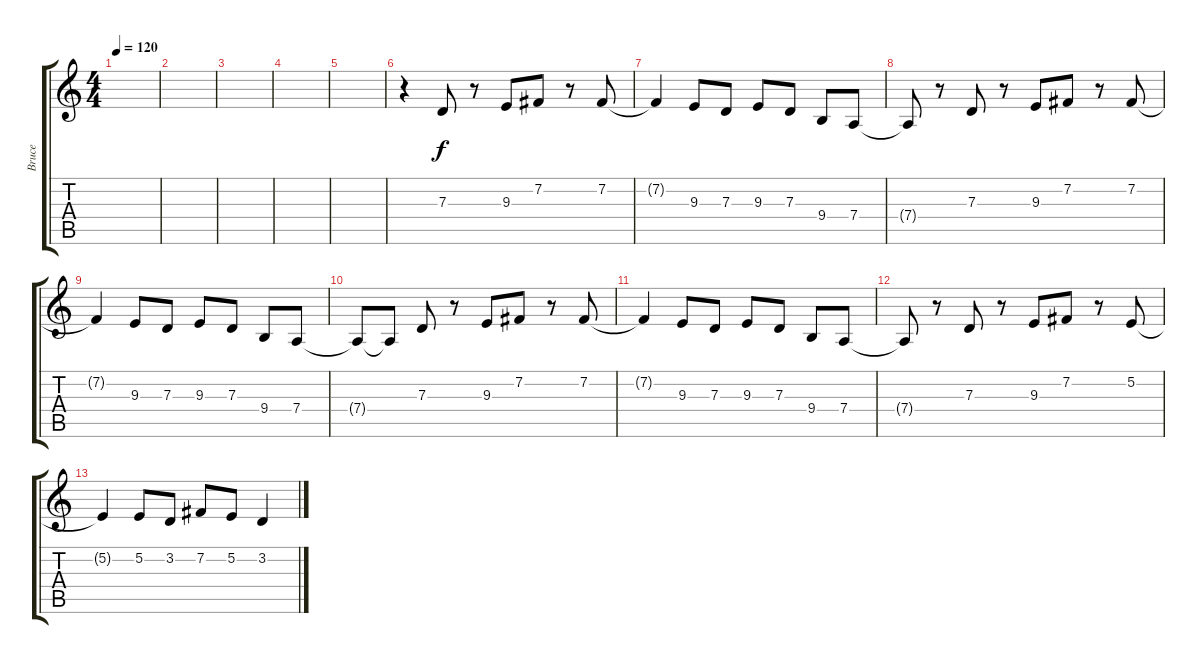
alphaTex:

\track ("Bruce" "Bruce") {instrument lead6voice}
\staff {score tabs}
\tuning (E4 B3 G3 D3 A2 E2) {hide}
\ts (4 4)
\tempo 120
\clef g2
\ks c
|
|
|
|
|
r.4 7.3.8 r.8 9.3.8 7.2.8 r.8 7.2.8 |
7.2{t}.4 9.3.8 7.3.8 9.3.8 7.3.8 9.4.8 7.4.8 |
7.4{t}.8 r.8 7.3.8 r.8 9.3.8 7.2.8 r.8 7.2.8 |
7.2{t}.4 9.3.8 7.3.8 9.3.8 7.3.8 9.4.8 7.4.8 |
7.4{t}.8 7.4{t}.8 7.3.8 r.8 9.3.8 7.2.8 r.8 7.2.8 |
7.2{t}.4 9.3.8 7.3.8 9.3.8 7.3.8 9.4.8 7.4.8 |
7.4{t}.8 r.8 7.3.8 r.8 9.3.8 7.2.8 r.8 5.2.8 |
5.2{t}.4 5.2.8 3.2.8 7.2.8 5.2.8 3.2.4
